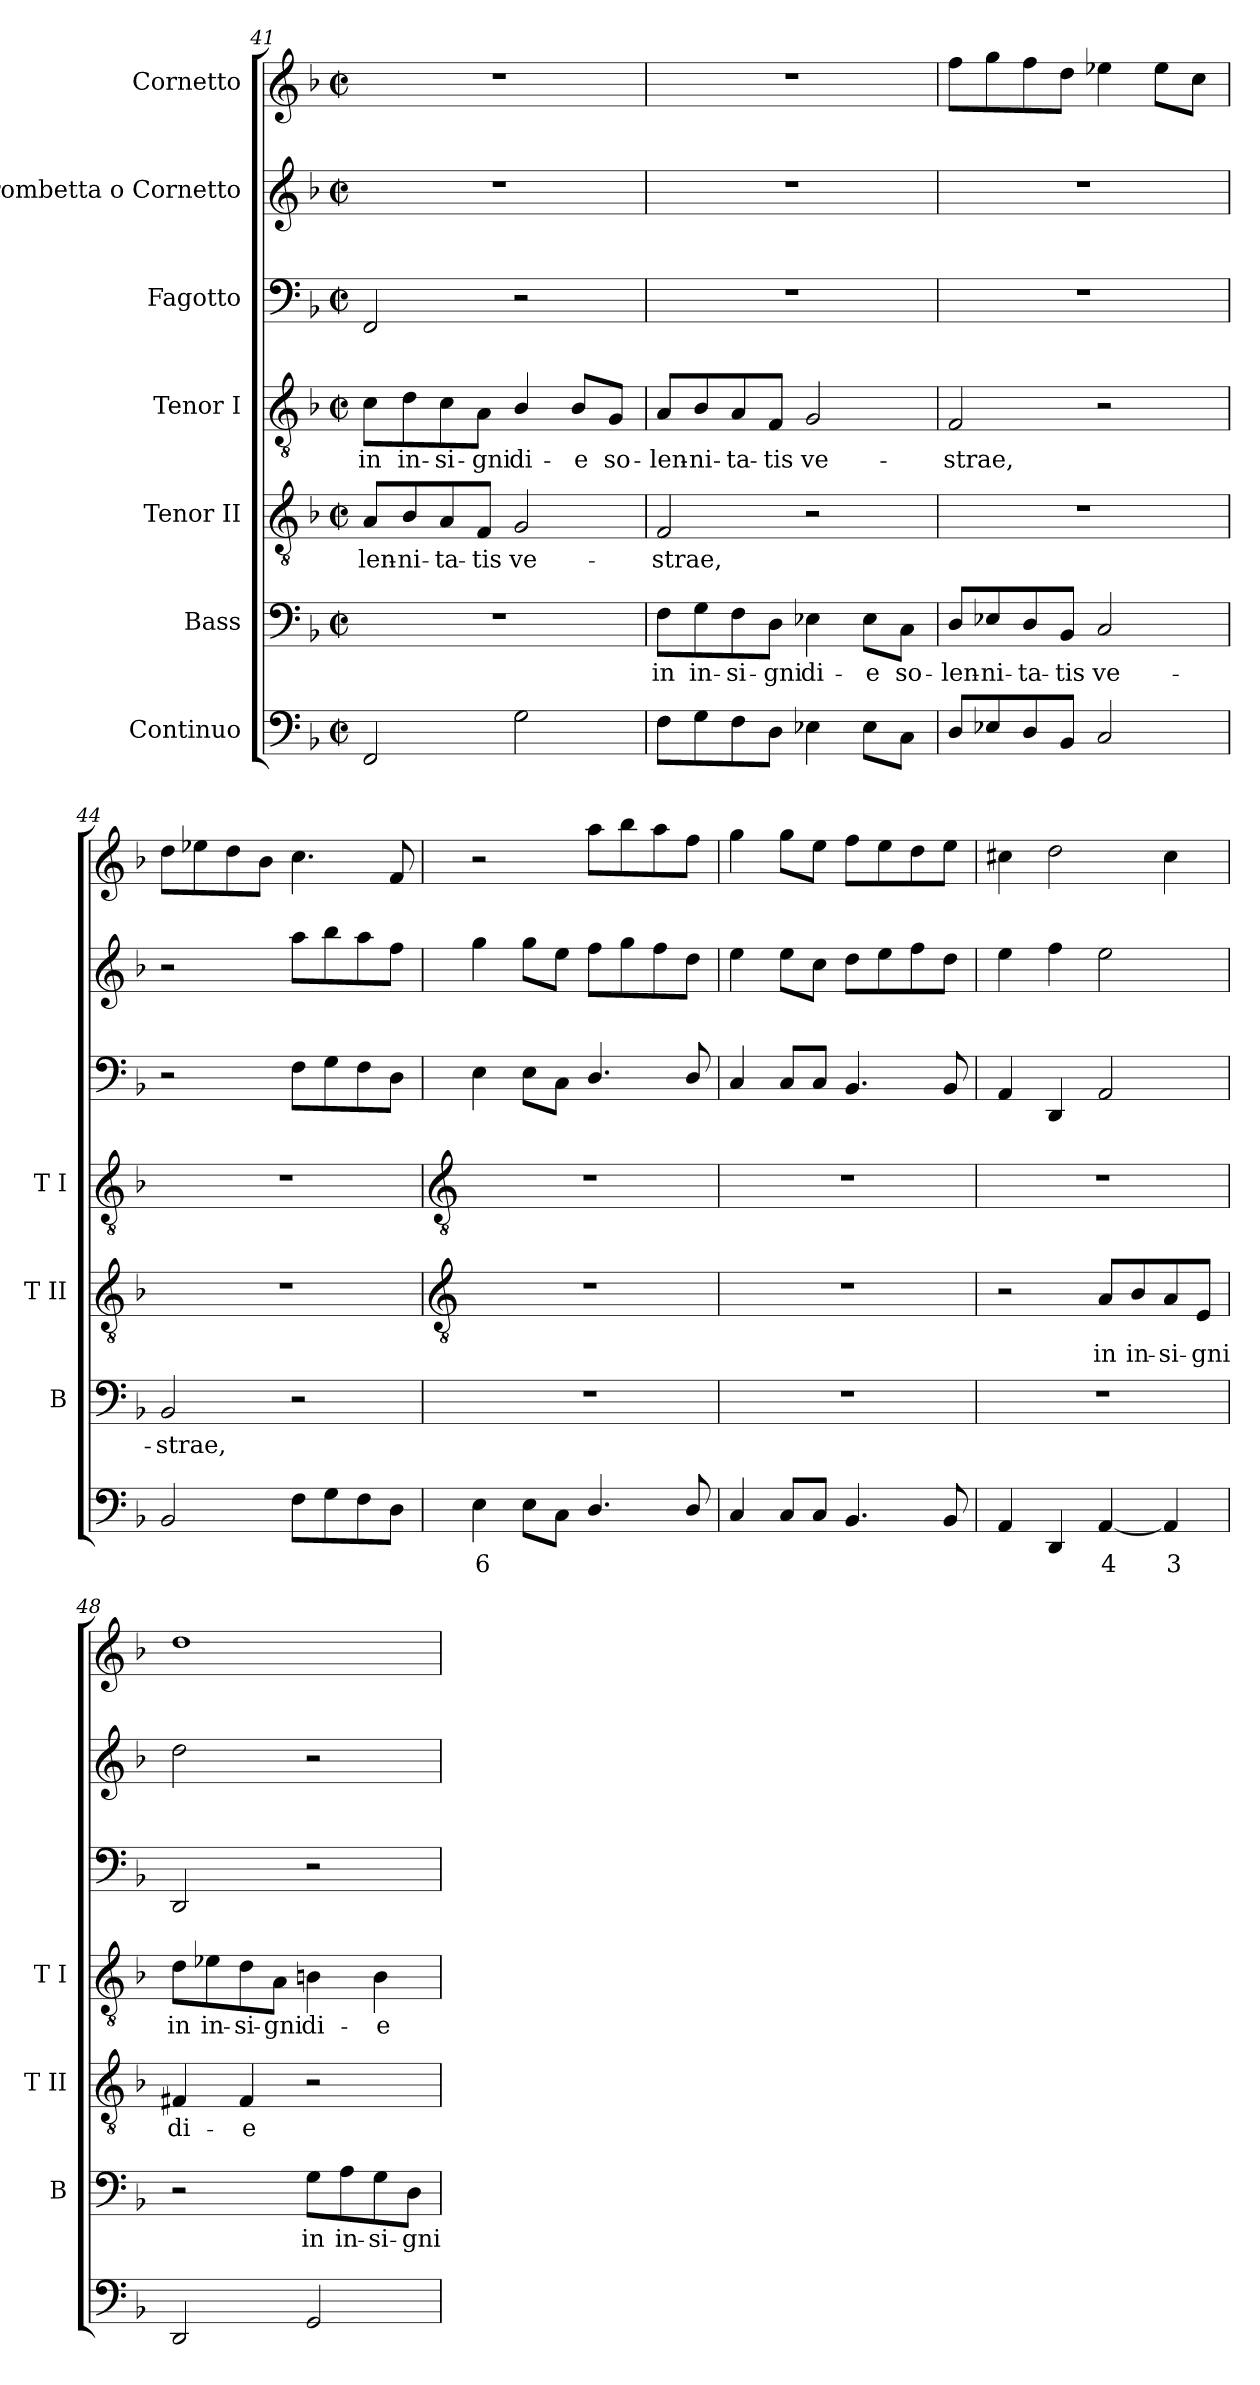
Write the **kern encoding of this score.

**kern	**text	**kern	**text	**kern	**text	**kern	**text	**kern	**kern	**kern
*part7	*part7	*part6	*part6	*part5	*part5	*part4	*part4	*part3	*part2	*part1
*staff7	*staff7	*staff6	*staff6	*staff5	*staff5	*staff4	*staff4	*staff3	*staff2	*staff1
*I"Continuo	*	*I"Bass	*	*I"Tenor II	*	*I"Tenor I	*	*I"Fagotto	*I"Trombetta o Cornetto	*I"Cornetto
*	*	*I'B	*	*I'T II	*	*I'T I	*	*	*	*
*clefF4	*	*clefF4	*	*clefGv2	*	*clefGv2	*	*clefF4	*clefG2	*clefG2
*k[b-]	*	*k[b-]	*	*k[b-]	*	*k[b-]	*	*k[b-]	*k[b-]	*k[b-]
*F:	*	*F:	*	*F:	*	*F:	*	*F:	*F:	*F:
*M2/2	*	*M2/2	*	*M2/2	*	*M2/2	*	*M2/2	*M2/2	*M2/2
*met(c|)	*	*met(c|)	*	*met(c|)	*	*met(c|)	*	*met(c|)	*met(c|)	*met(c|)
=41	=41	=41	=41	=41	=41	=41	=41	=41	=41	=41
!	!	!	!	!	!LO:LY:b	!	!LO:LY:b	!	!	!
2FF	.	1r	.	8A/L	-len-	8c\L	in	2FF	1r	1r
!	!	!	!	!	!LO:LY:b	!	!LO:LY:b	!	!	!
.	.	.	.	8B-/	-ni-	8d\	in-	.	.	.
!	!	!	!	!	!LO:LY:b	!	!LO:LY:b	!	!	!
.	.	.	.	8A/	-ta-	8c\	-si-	.	.	.
!	!	!	!	!	!LO:LY:b	!	!LO:LY:b	!	!	!
.	.	.	.	8F/J	-tis	8A\J	-gni	.	.	.
!	!	!	!	!	!LO:LY:b	!	!LO:LY:b	!	!	!
2G	.	.	.	2G	ve-	4B-/	di-	2r	.	.
!	!	!	!	!	!	!	!LO:LY:b	!	!	!
.	.	.	.	.	.	8B-/L	-e	.	.	.
!	!	!	!	!	!	!	!LO:LY:b	!	!	!
.	.	.	.	.	.	8G/J	so-	.	.	.
=42	=42	=42	=42	=42	=42	=42	=42	=42	=42	=42
!	!	!	!LO:LY:b	!	!LO:LY:b	!	!LO:LY:b	!	!	!
8FL	.	8F\L	in	2F	-strae,	8A/L	-len-	1r	1r	1r
!	!	!	!LO:LY:b	!	!	!	!LO:LY:b	!	!	!
8G	.	8G\	in-	.	.	8B-/	-ni-	.	.	.
!	!	!	!LO:LY:b	!	!	!	!LO:LY:b	!	!	!
8F	.	8F\	-si-	.	.	8A/	-ta-	.	.	.
!	!	!	!LO:LY:b	!	!	!	!LO:LY:b	!	!	!
8DJ	.	8D\J	-gni	.	.	8F/J	-tis	.	.	.
!	!	!	!LO:LY:b	!	!	!	!LO:LY:b	!	!	!
4E-X	.	4E-X	di-	2r	.	2G	ve-	.	.	.
!	!	!	!LO:LY:b	!	!	!	!	!	!	!
8E-L	.	8E-\L	-e	.	.	.	.	.	.	.
!	!	!	!LO:LY:b	!	!	!	!	!	!	!
8CJ	.	8C\J	so-	.	.	.	.	.	.	.
=43	=43	=43	=43	=43	=43	=43	=43	=43	=43	=43
!	!	!	!LO:LY:b	!	!	!	!LO:LY:b	!	!	!
8DL	.	8D/L	-len-	1r	.	2F	-strae,	1r	1r	8ffL
!	!	!	!LO:LY:b	!	!	!	!	!	!	!
8E-X	.	8E-X/	-ni-	.	.	.	.	.	.	8gg
!	!	!	!LO:LY:b	!	!	!	!	!	!	!
8D	.	8D/	-ta-	.	.	.	.	.	.	8ff
!	!	!	!LO:LY:b	!	!	!	!	!	!	!
8BB-J	.	8BB-/J	-tis	.	.	.	.	.	.	8ddJ
!	!	!	!LO:LY:b	!	!	!	!	!	!	!
2C	.	2C	ve-	.	.	2r	.	.	.	4ee-X
.	.	.	.	.	.	.	.	.	.	8ee-L
.	.	.	.	.	.	.	.	.	.	8ccJ
=44	=44	=44	=44	=44	=44	=44	=44	=44	=44	=44
!	!	!	!LO:LY:b	!	!	!	!	!	!	!
2BB-	.	2BB-	-strae,	1r	.	1r	.	2r	2r	8ddL
.	.	.	.	.	.	.	.	.	.	8ee-X
.	.	.	.	.	.	.	.	.	.	8dd
.	.	.	.	.	.	.	.	.	.	8b-J
8FL	.	2r	.	.	.	.	.	8FL	8aaL	4.cc
8G	.	.	.	.	.	.	.	8G	8bb-	.
8F	.	.	.	.	.	.	.	8F	8aa	.
8DJ	.	.	.	.	.	.	.	8DJ	8ffJ	8f
!!LO:LB:g=z
=45	=45	=45	=45	=45	=45	=45	=45	=45	=45	=45
*	*	*	*	*clefGv2	*	*clefGv2	*	*	*	*
!	!LO:LY:b	!	!	!	!	!	!	!	!	!
4E	6	1r	.	1r	.	1r	.	4E	4gg	2r
8EL	.	.	.	.	.	.	.	8EL	8ggL	.
8CJ	.	.	.	.	.	.	.	8CJ	8eeJ	.
4.D/	.	.	.	.	.	.	.	4.D/	8ffL	8aaL
.	.	.	.	.	.	.	.	.	8gg	8bb-
.	.	.	.	.	.	.	.	.	8ff	8aa
8D/	.	.	.	.	.	.	.	8D/	8ddJ	8ffJ
=46	=46	=46	=46	=46	=46	=46	=46	=46	=46	=46
4C	.	1r	.	1r	.	1r	.	4C	4ee	4gg
8CL	.	.	.	.	.	.	.	8CL	8eeL	8ggL
8CJ	.	.	.	.	.	.	.	8CJ	8ccJ	8eeJ
4.BB-	.	.	.	.	.	.	.	4.BB-	8ddL	8ffL
.	.	.	.	.	.	.	.	.	8ee	8ee
.	.	.	.	.	.	.	.	.	8ff	8dd
8BB-	.	.	.	.	.	.	.	8BB-	8ddJ	8eeJ
=47	=47	=47	=47	=47	=47	=47	=47	=47	=47	=47
4AA	.	1r	.	2r	.	1r	.	4AA	4ee	4cc#X
4DD	.	.	.	.	.	.	.	4DD	4ff	2dd
!	!LO:LY:b	!	!	!	!LO:LY:b	!	!	!	!	!
[4AA	4	.	.	8A/L	in	.	.	2AA	2ee	.
!	!	!	!	!	!LO:LY:b	!	!	!	!	!
.	.	.	.	8B-/	in-	.	.	.	.	.
!	!LO:LY:b	!	!	!	!LO:LY:b	!	!	!	!	!
4AA]	3	.	.	8A/	-si-	.	.	.	.	4cc#
!	!	!	!	!	!LO:LY:b	!	!	!	!	!
.	.	.	.	8E/J	-gni	.	.	.	.	.
=48	=48	=48	=48	=48	=48	=48	=48	=48	=48	=48
!	!	!	!	!	!LO:LY:b	!	!LO:LY:b	!	!	!
2DD	.	2r	.	4F#X	di-	8d\L	in	2DD	2dd	1dd
!	!	!	!	!	!	!	!LO:LY:b	!	!	!
.	.	.	.	.	.	8e-X\	in-	.	.	.
!	!	!	!	!	!LO:LY:b	!	!LO:LY:b	!	!	!
.	.	.	.	4F#	-e	8d\	-si-	.	.	.
!	!	!	!	!	!	!	!LO:LY:b	!	!	!
.	.	.	.	.	.	8A\J	-gni	.	.	.
!	!	!	!LO:LY:b	!	!	!	!LO:LY:b	!	!	!
2GG	.	8G\L	in	2r	.	4Bn	di-	2r	2r	.
!	!	!	!LO:LY:b	!	!	!	!	!	!	!
.	.	8A\	in-	.	.	.	.	.	.	.
!	!	!	!LO:LY:b	!	!	!	!LO:LY:b	!	!	!
.	.	8G\	-si-	.	.	4B	-e	.	.	.
!	!	!	!LO:LY:b	!	!	!	!	!	!	!
.	.	8D\J	-gni	.	.	.	.	.	.	.
=	=	=	=	=	=	=	=	=	=	=
*-	*-	*-	*-	*-	*-	*-	*-	*-	*-	*-
